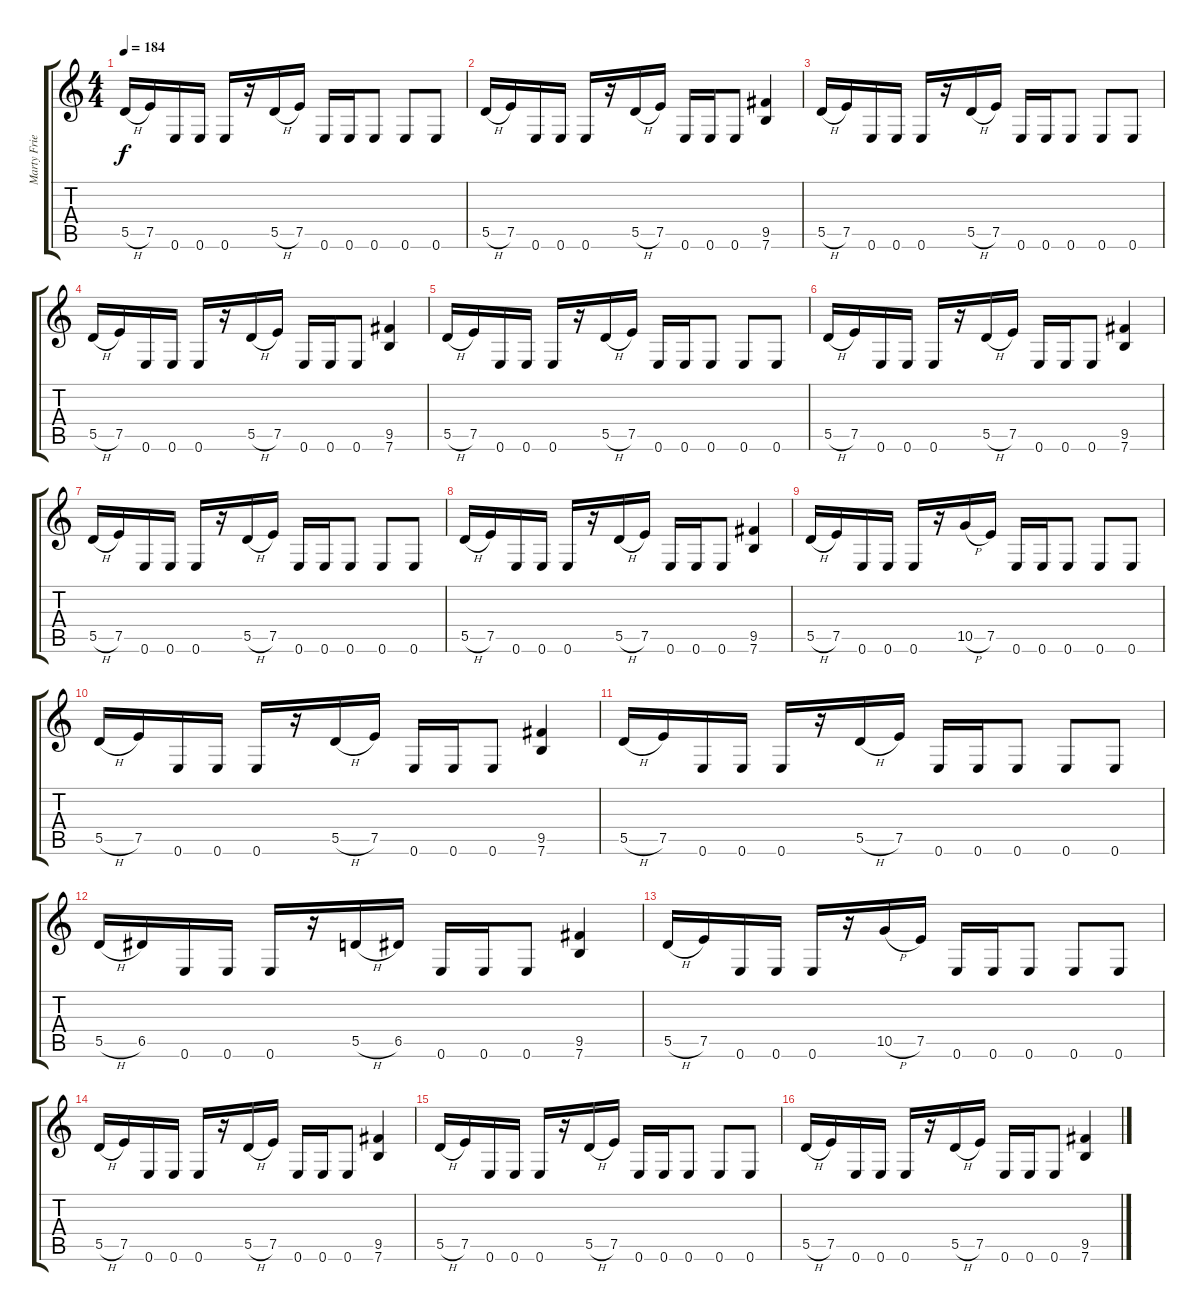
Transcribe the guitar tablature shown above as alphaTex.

\track ("Marty Friedman" "Marty Frie") {instrument distortionguitar}
\staff {score tabs}
\tuning (E4 B3 G3 D3 A2 E2) {hide}
\ts (4 4)
\tempo 184
\clef g2
\ks c
5.5{h}.16{dy f} 7.5.16 0.6.16 0.6.16 0.6.16 r.16 5.5{h}.16 7.5.16 0.6.16 0.6.16 0.6.8 0.6.8 0.6.8 |
5.5{h}.16 7.5.16 0.6.16 0.6.16 0.6.16 r.16 5.5{h}.16 7.5.16 0.6.16 0.6.16 0.6.8 (9.5 7.6).4 |
5.5{h}.16 7.5.16 0.6.16 0.6.16 0.6.16 r.16 5.5{h}.16 7.5.16 0.6.16 0.6.16 0.6.8 0.6.8 0.6.8 |
5.5{h}.16 7.5.16 0.6.16 0.6.16 0.6.16 r.16 5.5{h}.16 7.5.16 0.6.16 0.6.16 0.6.8 (9.5 7.6).4 |
5.5{h}.16 7.5.16 0.6.16 0.6.16 0.6.16 r.16 5.5{h}.16 7.5.16 0.6.16 0.6.16 0.6.8 0.6.8 0.6.8 |
5.5{h}.16 7.5.16 0.6.16 0.6.16 0.6.16 r.16 5.5{h}.16 7.5.16 0.6.16 0.6.16 0.6.8 (9.5 7.6).4 |
5.5{h}.16 7.5.16 0.6.16 0.6.16 0.6.16 r.16 5.5{h}.16 7.5.16 0.6.16 0.6.16 0.6.8 0.6.8 0.6.8 |
5.5{h}.16 7.5.16 0.6.16 0.6.16 0.6.16 r.16 5.5{h}.16 7.5.16 0.6.16 0.6.16 0.6.8 (9.5 7.6).4 |
5.5{h}.16 7.5.16 0.6.16 0.6.16 0.6.16 r.16 10.5{h}.16 7.5.16 0.6.16 0.6.16 0.6.8 0.6.8 0.6.8 |
5.5{h}.16 7.5.16 0.6.16 0.6.16 0.6.16 r.16 5.5{h}.16 7.5.16 0.6.16 0.6.16 0.6.8 (9.5 7.6).4 |
5.5{h}.16 7.5.16 0.6.16 0.6.16 0.6.16 r.16 5.5{h}.16 7.5.16 0.6.16 0.6.16 0.6.8 0.6.8 0.6.8 |
5.5{h}.16 6.5.16 0.6.16 0.6.16 0.6.16 r.16 5.5{h}.16 6.5.16 0.6.16 0.6.16 0.6.8 (9.5 7.6).4 |
5.5{h}.16 7.5.16 0.6.16 0.6.16 0.6.16 r.16 10.5{h}.16 7.5.16 0.6.16 0.6.16 0.6.8 0.6.8 0.6.8 |
5.5{h}.16 7.5.16 0.6.16 0.6.16 0.6.16 r.16 5.5{h}.16 7.5.16 0.6.16 0.6.16 0.6.8 (9.5 7.6).4 |
5.5{h}.16 7.5.16 0.6.16 0.6.16 0.6.16 r.16 5.5{h}.16 7.5.16 0.6.16 0.6.16 0.6.8 0.6.8 0.6.8 |
5.5{h}.16 7.5.16 0.6.16 0.6.16 0.6.16 r.16 5.5{h}.16 7.5.16 0.6.16 0.6.16 0.6.8 (9.5 7.6).4
